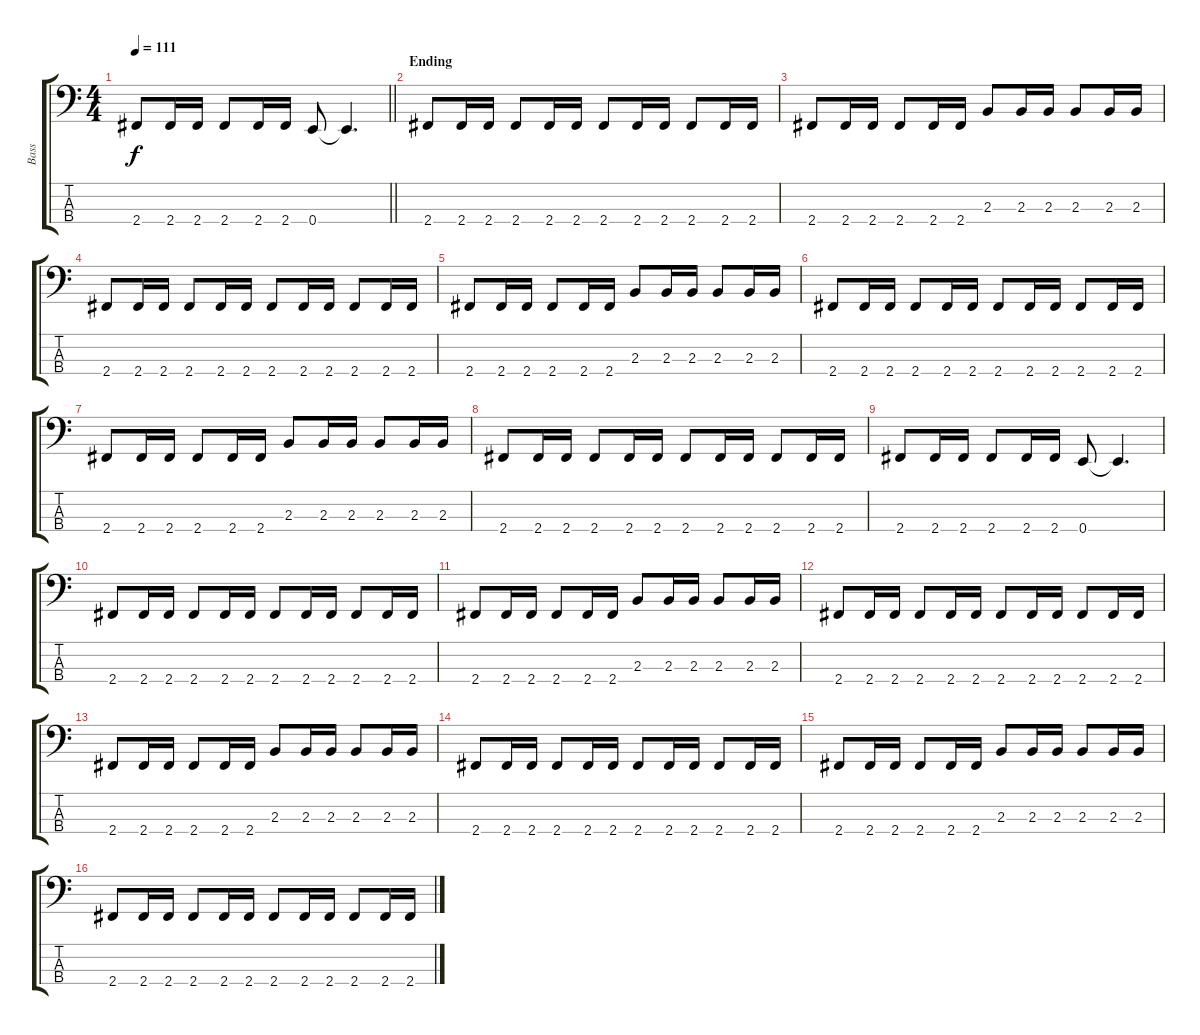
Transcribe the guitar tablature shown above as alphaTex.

\track ("Bass" "Bass") {instrument electricbassfinger}
\staff {score tabs}
\tuning (G2 D2 A1 E1) {hide}
\ts (4 4)
\tempo 111
\clef f4
\barLineRight lightlight
\ks c
2.4.8{dy f} 2.4.16 2.4.16 2.4.8 2.4.16 2.4.16 0.4.8 0.4{t}.4{d} |
\section ("" "Ending")
2.4.8 2.4.16 2.4.16 2.4.8 2.4.16 2.4.16 2.4.8 2.4.16 2.4.16 2.4.8 2.4.16 2.4.16 |
2.4.8 2.4.16 2.4.16 2.4.8 2.4.16 2.4.16 2.3.8 2.3.16 2.3.16 2.3.8 2.3.16 2.3.16 |
2.4.8 2.4.16 2.4.16 2.4.8 2.4.16 2.4.16 2.4.8 2.4.16 2.4.16 2.4.8 2.4.16 2.4.16 |
2.4.8 2.4.16 2.4.16 2.4.8 2.4.16 2.4.16 2.3.8 2.3.16 2.3.16 2.3.8 2.3.16 2.3.16 |
2.4.8 2.4.16 2.4.16 2.4.8 2.4.16 2.4.16 2.4.8 2.4.16 2.4.16 2.4.8 2.4.16 2.4.16 |
2.4.8 2.4.16 2.4.16 2.4.8 2.4.16 2.4.16 2.3.8 2.3.16 2.3.16 2.3.8 2.3.16 2.3.16 |
2.4.8 2.4.16 2.4.16 2.4.8 2.4.16 2.4.16 2.4.8 2.4.16 2.4.16 2.4.8 2.4.16 2.4.16 |
2.4.8 2.4.16 2.4.16 2.4.8 2.4.16 2.4.16 0.4.8 0.4{t}.4{d} |
2.4.8 2.4.16 2.4.16 2.4.8 2.4.16 2.4.16 2.4.8 2.4.16 2.4.16 2.4.8 2.4.16 2.4.16 |
2.4.8 2.4.16 2.4.16 2.4.8 2.4.16 2.4.16 2.3.8 2.3.16 2.3.16 2.3.8 2.3.16 2.3.16 |
2.4.8 2.4.16 2.4.16 2.4.8 2.4.16 2.4.16 2.4.8 2.4.16 2.4.16 2.4.8 2.4.16 2.4.16 |
2.4.8 2.4.16 2.4.16 2.4.8 2.4.16 2.4.16 2.3.8 2.3.16 2.3.16 2.3.8 2.3.16 2.3.16 |
2.4.8 2.4.16 2.4.16 2.4.8 2.4.16 2.4.16 2.4.8 2.4.16 2.4.16 2.4.8 2.4.16 2.4.16 |
2.4.8 2.4.16 2.4.16 2.4.8 2.4.16 2.4.16 2.3.8 2.3.16 2.3.16 2.3.8 2.3.16 2.3.16 |
2.4.8 2.4.16 2.4.16 2.4.8 2.4.16 2.4.16 2.4.8 2.4.16 2.4.16 2.4.8 2.4.16 2.4.16
